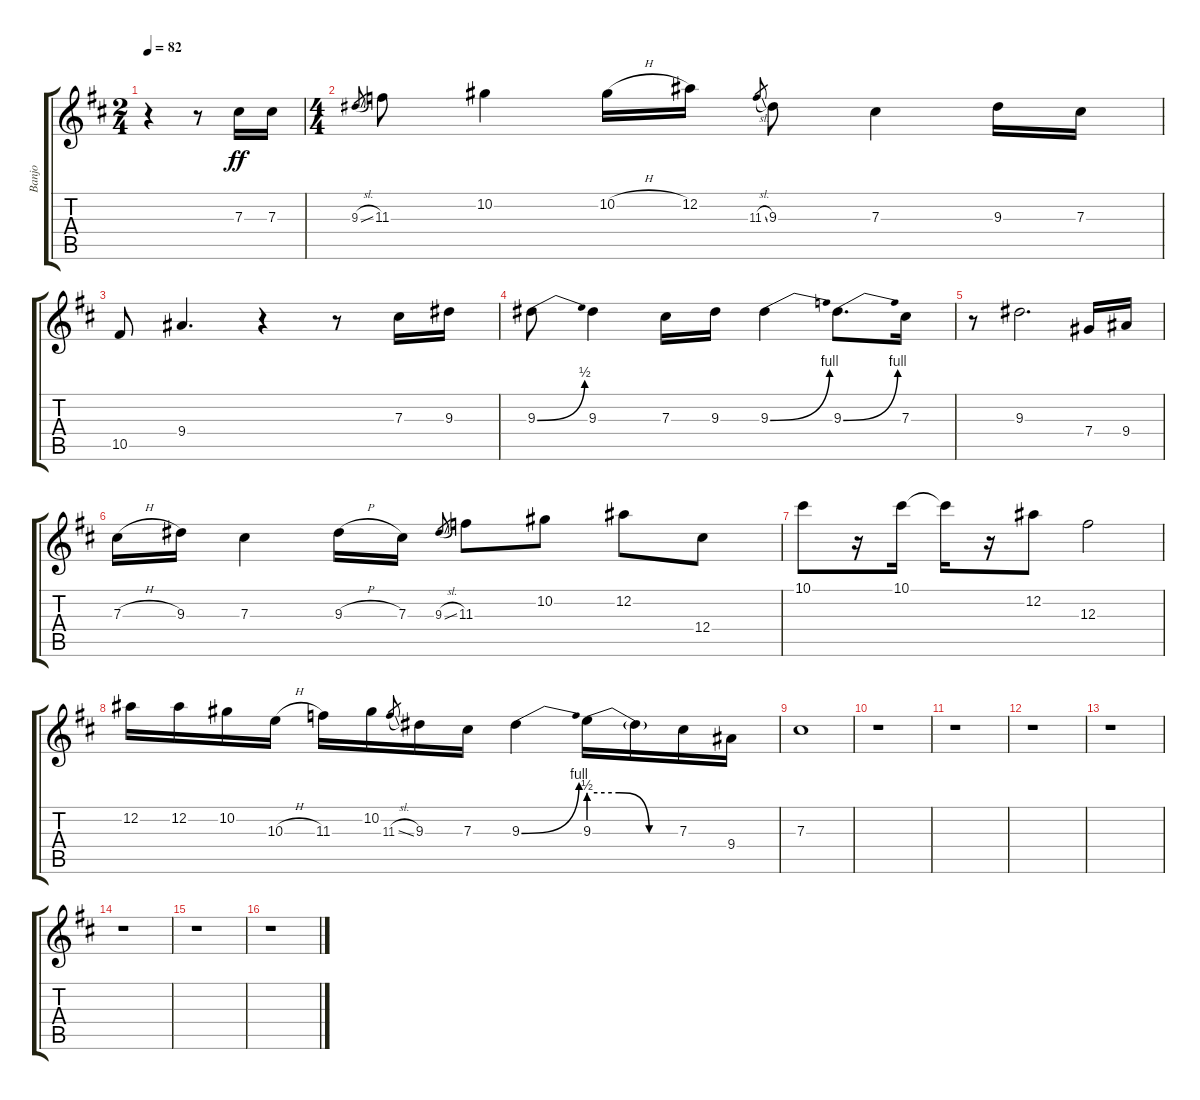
\track ("Banjo" "Banjo") {instrument banjo}
\staff {score tabs}
\tuning (Eb4 Bb3 Gb3 Db3 Ab2 Eb2) {hide}
\displaytranspose 12
\ts (2 4)
\tempo 82
\clef g2
\ks d
r.4{dy ff instrument banjo} r.8 7.3.16 7.3.16 |
\ts (4 4)
9.3{sl}.8{gr} 11.3.8 10.2.4 10.2{h}.16 12.2.16 11.3{sl}.8{gr} 9.3.8 7.3.4 9.3.16 7.3.16 |
10.5.8 9.4.4{d} r.4 r.8 7.3.16 9.3.16 |
9.3{be (bend 0 0 60 2)}.8 9.3.4 7.3.16 9.3.16 9.3{be (bend 0 0 60 4)}.4 9.3{be (bend 0 0 60 4)}.8{d} 7.3.16 |
r.8 9.3.2{d} 7.4.16 9.4.16 |
7.3{h}.16 9.3.16 7.3.4 9.3{h}.16 7.3.16 9.3{sl}.8{gr} 11.3.8 10.2.8 12.2.8 12.4.8 |
10.1.8 r.16 10.1.16 10.1{t}.16 r.16 12.2.8 12.3.2 |
12.2.16 12.2.16 10.2.16 10.3{h}.16 11.3.16 10.2.16 11.3{sl}.8{gr} 9.3.16 7.3.16 9.3{be (bend 0 0 60 4)}.4 9.3{be (custom 0 2 20 2 40 0 60 0)}.16 9.3{t}.16 7.3.16 9.4.16 |
7.3.1 |
r.1 |
r.1 |
r.1 |
r.1 |
r.1 |
r.1 |
r.1
